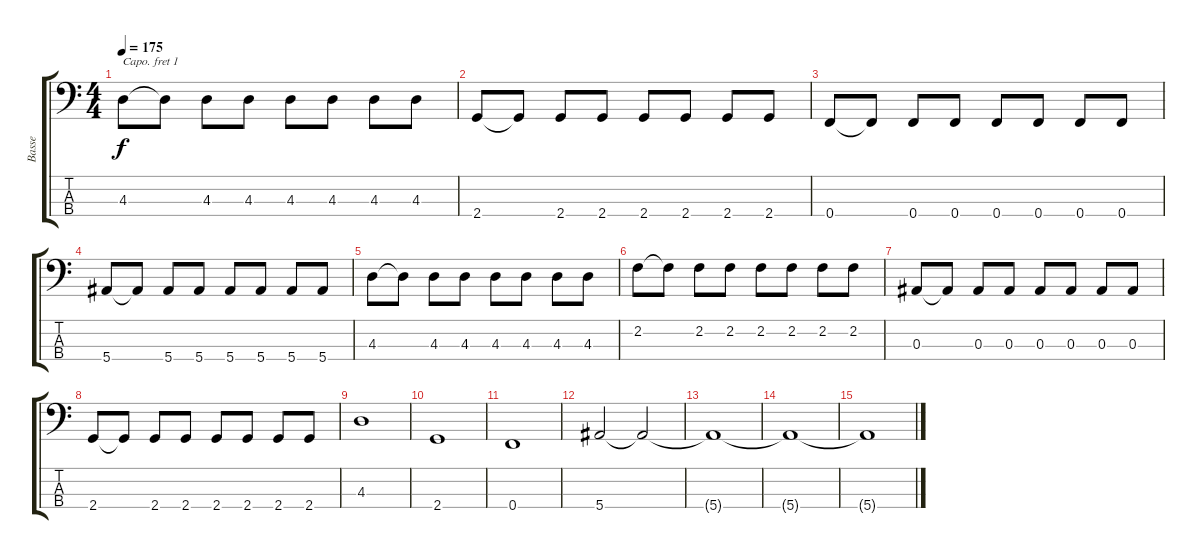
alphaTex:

\track ("Basse" "Basse") {instrument electricbasspick}
\staff {score tabs}
\capo 1
\tuning (G2 D2 A1 E1) {hide}
\ts (4 4)
\tempo 175
\clef f4
\ks c
4.3.8{dy f} 4.3{t}.8 4.3.8 4.3.8 4.3.8 4.3.8 4.3.8 4.3.8 |
2.4.8 2.4{t}.8 2.4.8 2.4.8 2.4.8 2.4.8 2.4.8 2.4.8 |
0.4.8 0.4{t}.8 0.4.8 0.4.8 0.4.8 0.4.8 0.4.8 0.4.8 |
5.4.8 5.4{t}.8 5.4.8 5.4.8 5.4.8 5.4.8 5.4.8 5.4.8 |
4.3.8 4.3{t}.8 4.3.8 4.3.8 4.3.8 4.3.8 4.3.8 4.3.8 |
2.2.8 2.2{t}.8 2.2.8 2.2.8 2.2.8 2.2.8 2.2.8 2.2.8 |
0.3.8 0.3{t}.8 0.3.8 0.3.8 0.3.8 0.3.8 0.3.8 0.3.8 |
2.4.8 2.4{t}.8 2.4.8 2.4.8 2.4.8 2.4.8 2.4.8 2.4.8 |
4.3.1 |
2.4.1 |
0.4.1 |
5.4.2 5.4{t}.2{volume 0} |
5.4{t}.1 |
5.4{t}.1 |
5.4{t}.1
